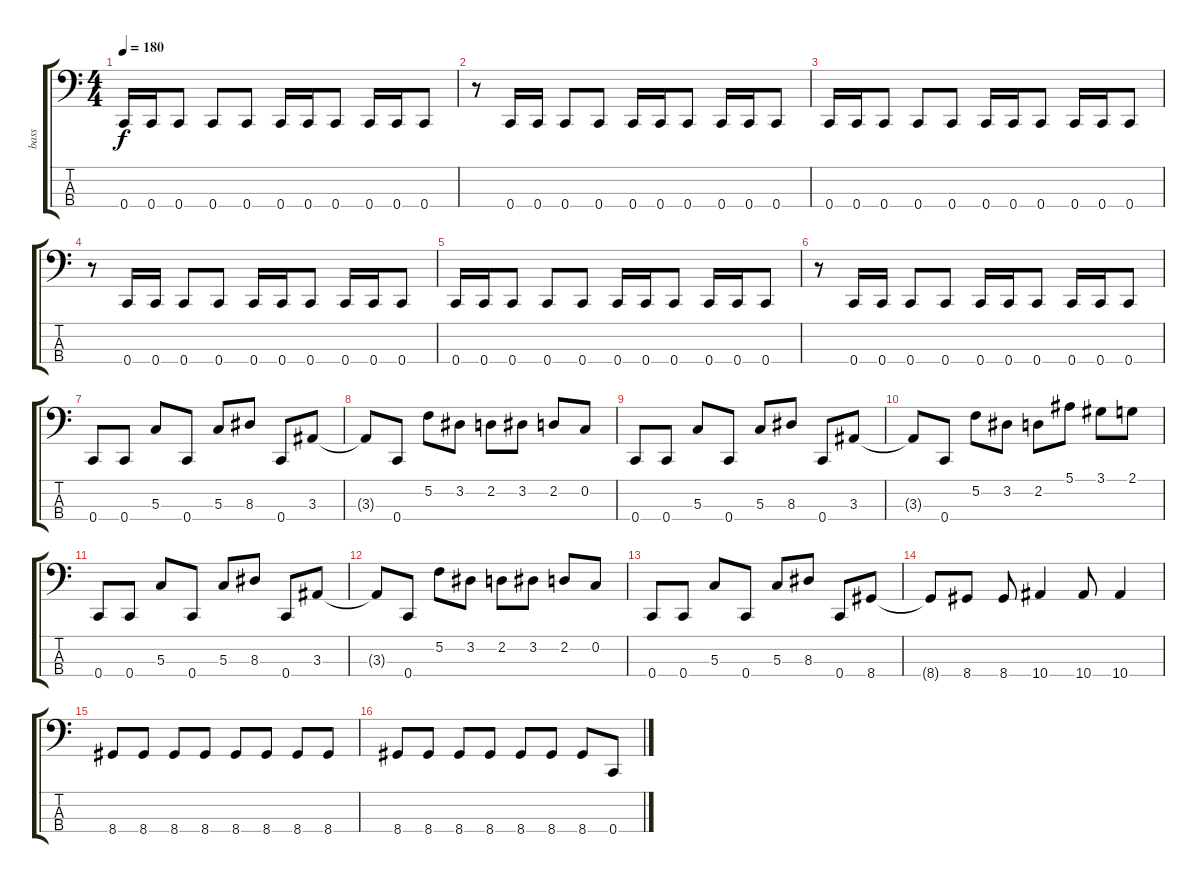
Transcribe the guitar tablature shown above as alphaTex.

\track ("bass" "bass") {instrument electricbasspick}
\staff {score tabs}
\tuning (F2 C2 G1 C1) {hide}
\ts (4 4)
\tempo 180
\clef f4
\ks c
0.4.16{dy f} 0.4.16 0.4.8 0.4.8 0.4.8 0.4.16 0.4.16 0.4.8 0.4.16 0.4.16 0.4.8 |
r.8 0.4.16 0.4.16 0.4.8 0.4.8 0.4.16 0.4.16 0.4.8 0.4.16 0.4.16 0.4.8 |
0.4.16 0.4.16 0.4.8 0.4.8 0.4.8 0.4.16 0.4.16 0.4.8 0.4.16 0.4.16 0.4.8 |
r.8 0.4.16 0.4.16 0.4.8 0.4.8 0.4.16 0.4.16 0.4.8 0.4.16 0.4.16 0.4.8 |
0.4.16 0.4.16 0.4.8 0.4.8 0.4.8 0.4.16 0.4.16 0.4.8 0.4.16 0.4.16 0.4.8 |
r.8 0.4.16 0.4.16 0.4.8 0.4.8 0.4.16 0.4.16 0.4.8 0.4.16 0.4.16 0.4.8 |
0.4.8{volume 6} 0.4.8 5.3.8 0.4.8 5.3.8 8.3.8 0.4.8 3.3.8 |
3.3{t}.8 0.4.8 5.2.8 3.2.8 2.2.8 3.2.8 2.2.8 0.2.8 |
0.4.8 0.4.8 5.3.8 0.4.8 5.3.8 8.3.8 0.4.8 3.3.8 |
3.3{t}.8 0.4.8 5.2.8 3.2.8 2.2.8 5.1.8 3.1.8 2.1.8 |
0.4.8 0.4.8 5.3.8 0.4.8 5.3.8 8.3.8 0.4.8 3.3.8 |
3.3{t}.8 0.4.8 5.2.8 3.2.8 2.2.8 3.2.8 2.2.8 0.2.8 |
0.4.8 0.4.8 5.3.8 0.4.8 5.3.8 8.3.8 0.4.8 8.4.8 |
8.4{t}.8 8.4.8 8.4.8 10.4.4 10.4.8 10.4.4 |
8.4.8{volume 16} 8.4.8 8.4.8 8.4.8 8.4.8 8.4.8 8.4.8 8.4.8 |
8.4.8 8.4.8 8.4.8 8.4.8 8.4.8 8.4.8 8.4.8 0.4.8
